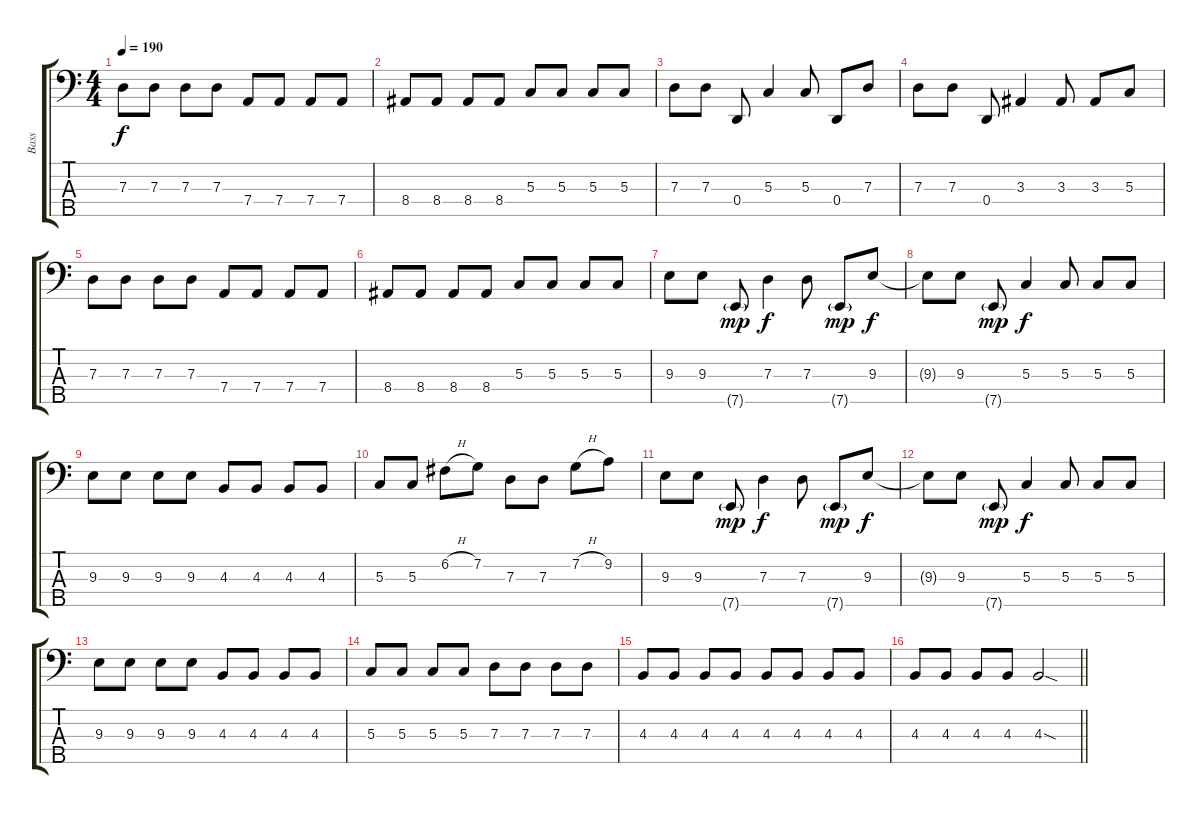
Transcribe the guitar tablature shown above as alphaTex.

\track ("Bass" "Bass") {instrument electricbasspick}
\staff {score tabs}
\tuning (F2 C2 G1 D1 A0) {hide}
\ts (4 4)
\tempo 190
\clef f4
\ks c
7.3.8{dy f} 7.3.8 7.3.8 7.3.8 7.4.8 7.4.8 7.4.8 7.4.8 |
8.4.8 8.4.8 8.4.8 8.4.8 5.3.8 5.3.8 5.3.8 5.3.8 |
7.3.8 7.3.8 0.4.8 5.3.4 5.3.8 0.4.8 7.3.8 |
7.3.8 7.3.8 0.4.8 3.3.4 3.3.8 3.3.8 5.3.8 |
7.3.8 7.3.8 7.3.8 7.3.8 7.4.8 7.4.8 7.4.8 7.4.8 |
8.4.8 8.4.8 8.4.8 8.4.8 5.3.8 5.3.8 5.3.8 5.3.8 |
9.3.8 9.3.8 7.5{g}.8{dy mp} 7.3.4{dy f} 7.3.8 7.5{g}.8{dy mp} 9.3.8{dy f} |
9.3{t}.8 9.3.8 7.5{g}.8{dy mp} 5.3.4{dy f} 5.3.8 5.3.8 5.3.8 |
9.3.8 9.3.8 9.3.8 9.3.8 4.3.8 4.3.8 4.3.8 4.3.8 |
5.3.8 5.3.8 6.2{h}.8 7.2.8 7.3.8 7.3.8 7.2{h}.8 9.2.8 |
9.3.8 9.3.8 7.5{g}.8{dy mp} 7.3.4{dy f} 7.3.8 7.5{g}.8{dy mp} 9.3.8{dy f} |
9.3{t}.8 9.3.8 7.5{g}.8{dy mp} 5.3.4{dy f} 5.3.8 5.3.8 5.3.8 |
9.3.8 9.3.8 9.3.8 9.3.8 4.3.8 4.3.8 4.3.8 4.3.8 |
5.3.8 5.3.8 5.3.8 5.3.8 7.3.8 7.3.8 7.3.8 7.3.8 |
4.3.8 4.3.8 4.3.8 4.3.8 4.3.8 4.3.8 4.3.8 4.3.8 |
\barLineRight lightlight
4.3.8 4.3.8 4.3.8 4.3.8 4.3{sod}.2
